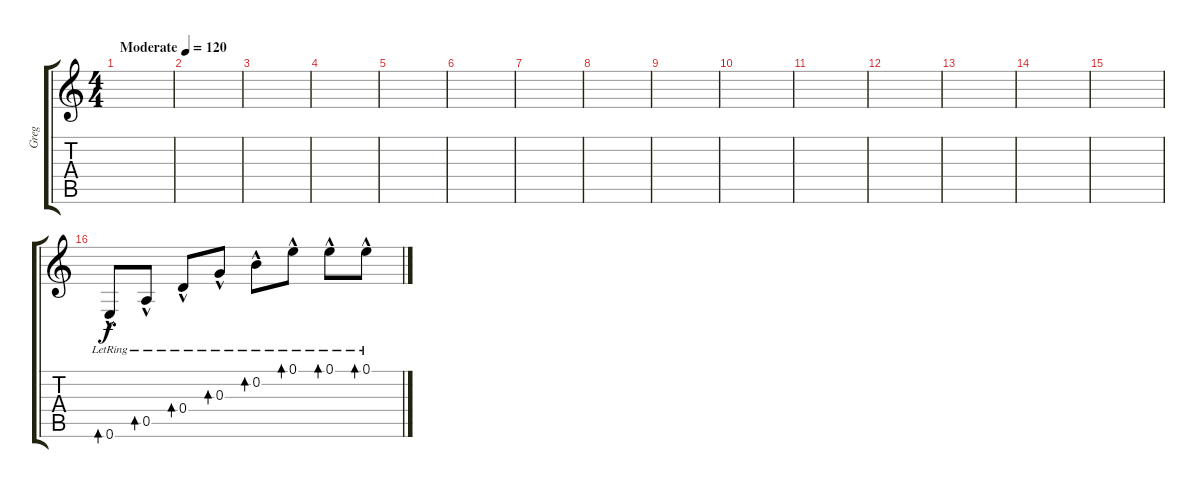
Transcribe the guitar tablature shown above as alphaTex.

\track ("Greg" "Greg") {instrument overdrivenguitar}
\staff {score tabs}
\tuning (E4 B3 G3 D3 A2 E2) {hide}
\ts (4 4)
\tempo (120 "Moderate")
\clef g2
\ks c
|
|
|
|
|
|
|
|
|
|
|
|
|
|
|
0.6{hac lr}.8{bd 480} 0.5{hac lr}.8{bd 480} 0.4{hac lr}.8{bd 480} 0.3{hac lr}.8{bd 480} 0.2{hac lr}.8{bd 480} 0.1{hac lr}.8{bd 480} 0.1{hac lr}.8{bd 480} 0.1{hac lr}.8{bd 480}
